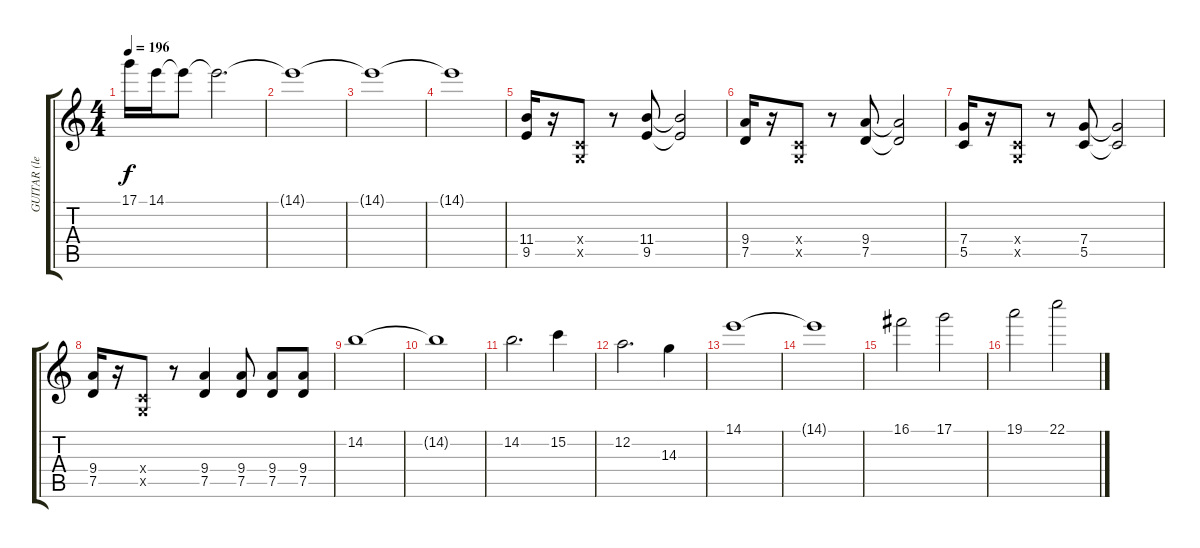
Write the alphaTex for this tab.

\track ("GUITAR (lead)" "GUITAR (le") {instrument distortionguitar}
\staff {score tabs}
\tuning (D4 A3 F3 C3 G2 D2) {hide}
\ts (4 4)
\tempo 196
\clef g2
\ks c
17.1.16{dy f} 14.1.16 14.1{t}.8 14.1{t}.2{d} |
14.1{t}.1 |
14.1{t}.1 |
14.1{t}.1 |
(11.4 9.5).16 r.16 (0.4{x} 0.5{x}).8 r.8 (11.4 9.5).8 (11.4{t} 9.5{t}).2 |
(9.4 7.5).16 r.16 (0.4{x} 0.5{x}).8 r.8 (9.4 7.5).8 (9.4{t} 7.5{t}).2 |
(7.4 5.5).16 r.16 (0.4{x} 0.5{x}).8 r.8 (7.4 5.5).8 (7.4{t} 5.5{t}).2 |
(9.4 7.5).16 r.16 (0.4{x} 0.5{x}).8 r.8 (9.4 7.5).4 (9.4 7.5).8 (9.4 7.5).8 (9.4 7.5).8 |
14.2.1 |
14.2{t}.1 |
14.2.2{d} 15.2.4 |
12.2.2{d} 14.3.4 |
14.1.1 |
14.1{t}.1 |
16.1.2 17.1.2 |
19.1.2 22.1.2
